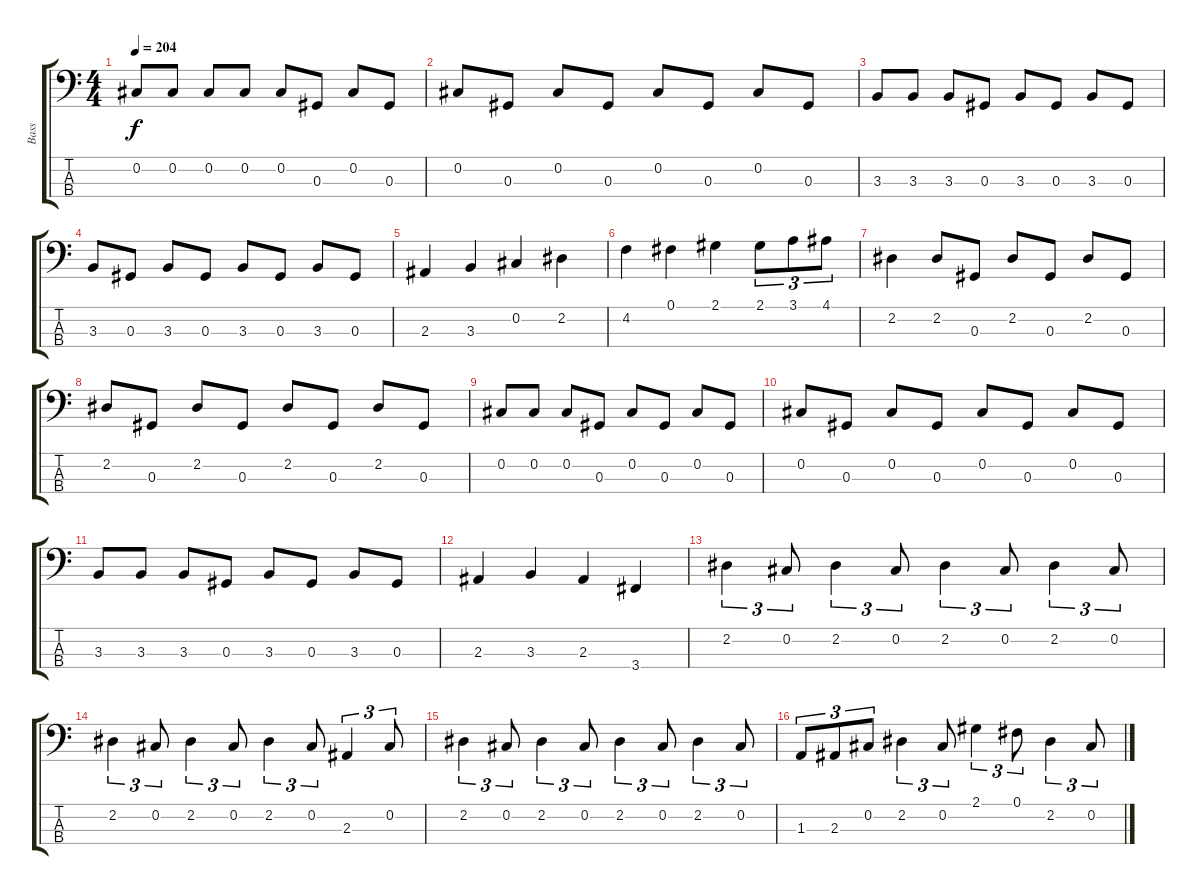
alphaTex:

\track ("Bass" "Bass") {instrument electricbasspick}
\staff {score tabs}
\tuning (Gb2 Db2 Ab1 Eb1) {hide}
\ts (4 4)
\tempo 204
\clef f4
\ks c
0.2.8{dy f} 0.2.8 0.2.8 0.2.8 0.2.8 0.3.8 0.2.8 0.3.8 |
0.2.8 0.3.8 0.2.8 0.3.8 0.2.8 0.3.8 0.2.8 0.3.8 |
3.3.8 3.3.8 3.3.8 0.3.8 3.3.8 0.3.8 3.3.8 0.3.8 |
3.3.8 0.3.8 3.3.8 0.3.8 3.3.8 0.3.8 3.3.8 0.3.8 |
2.3.4 3.3.4 0.2.4 2.2.4 |
4.2.4 0.1.4 2.1.4 2.1.8{tu (3 2)} 3.1.8{tu (3 2)} 4.1.8{tu (3 2)} |
2.2.4 2.2.8 0.3.8 2.2.8 0.3.8 2.2.8 0.3.8 |
2.2.8 0.3.8 2.2.8 0.3.8 2.2.8 0.3.8 2.2.8 0.3.8 |
0.2.8 0.2.8 0.2.8 0.3.8 0.2.8 0.3.8 0.2.8 0.3.8 |
0.2.8 0.3.8 0.2.8 0.3.8 0.2.8 0.3.8 0.2.8 0.3.8 |
3.3.8 3.3.8 3.3.8 0.3.8 3.3.8 0.3.8 3.3.8 0.3.8 |
2.3.4 3.3.4 2.3.4 3.4.4 |
2.2.4{tu (3 2)} 0.2.8{tu (3 2)} 2.2.4{tu (3 2)} 0.2.8{tu (3 2)} 2.2.4{tu (3 2)} 0.2.8{tu (3 2)} 2.2.4{tu (3 2)} 0.2.8{tu (3 2)} |
2.2.4{tu (3 2)} 0.2.8{tu (3 2)} 2.2.4{tu (3 2)} 0.2.8{tu (3 2)} 2.2.4{tu (3 2)} 0.2.8{tu (3 2)} 2.3.4{tu (3 2)} 0.2.8{tu (3 2)} |
2.2.4{tu (3 2)} 0.2.8{tu (3 2)} 2.2.4{tu (3 2)} 0.2.8{tu (3 2)} 2.2.4{tu (3 2)} 0.2.8{tu (3 2)} 2.2.4{tu (3 2)} 0.2.8{tu (3 2)} |
1.3.8{tu (3 2)} 2.3.8{tu (3 2)} 0.2.8{tu (3 2)} 2.2.4{tu (3 2)} 0.2.8{tu (3 2)} 2.1.4{tu (3 2)} 0.1.8{tu (3 2)} 2.2.4{tu (3 2)} 0.2.8{tu (3 2)}
